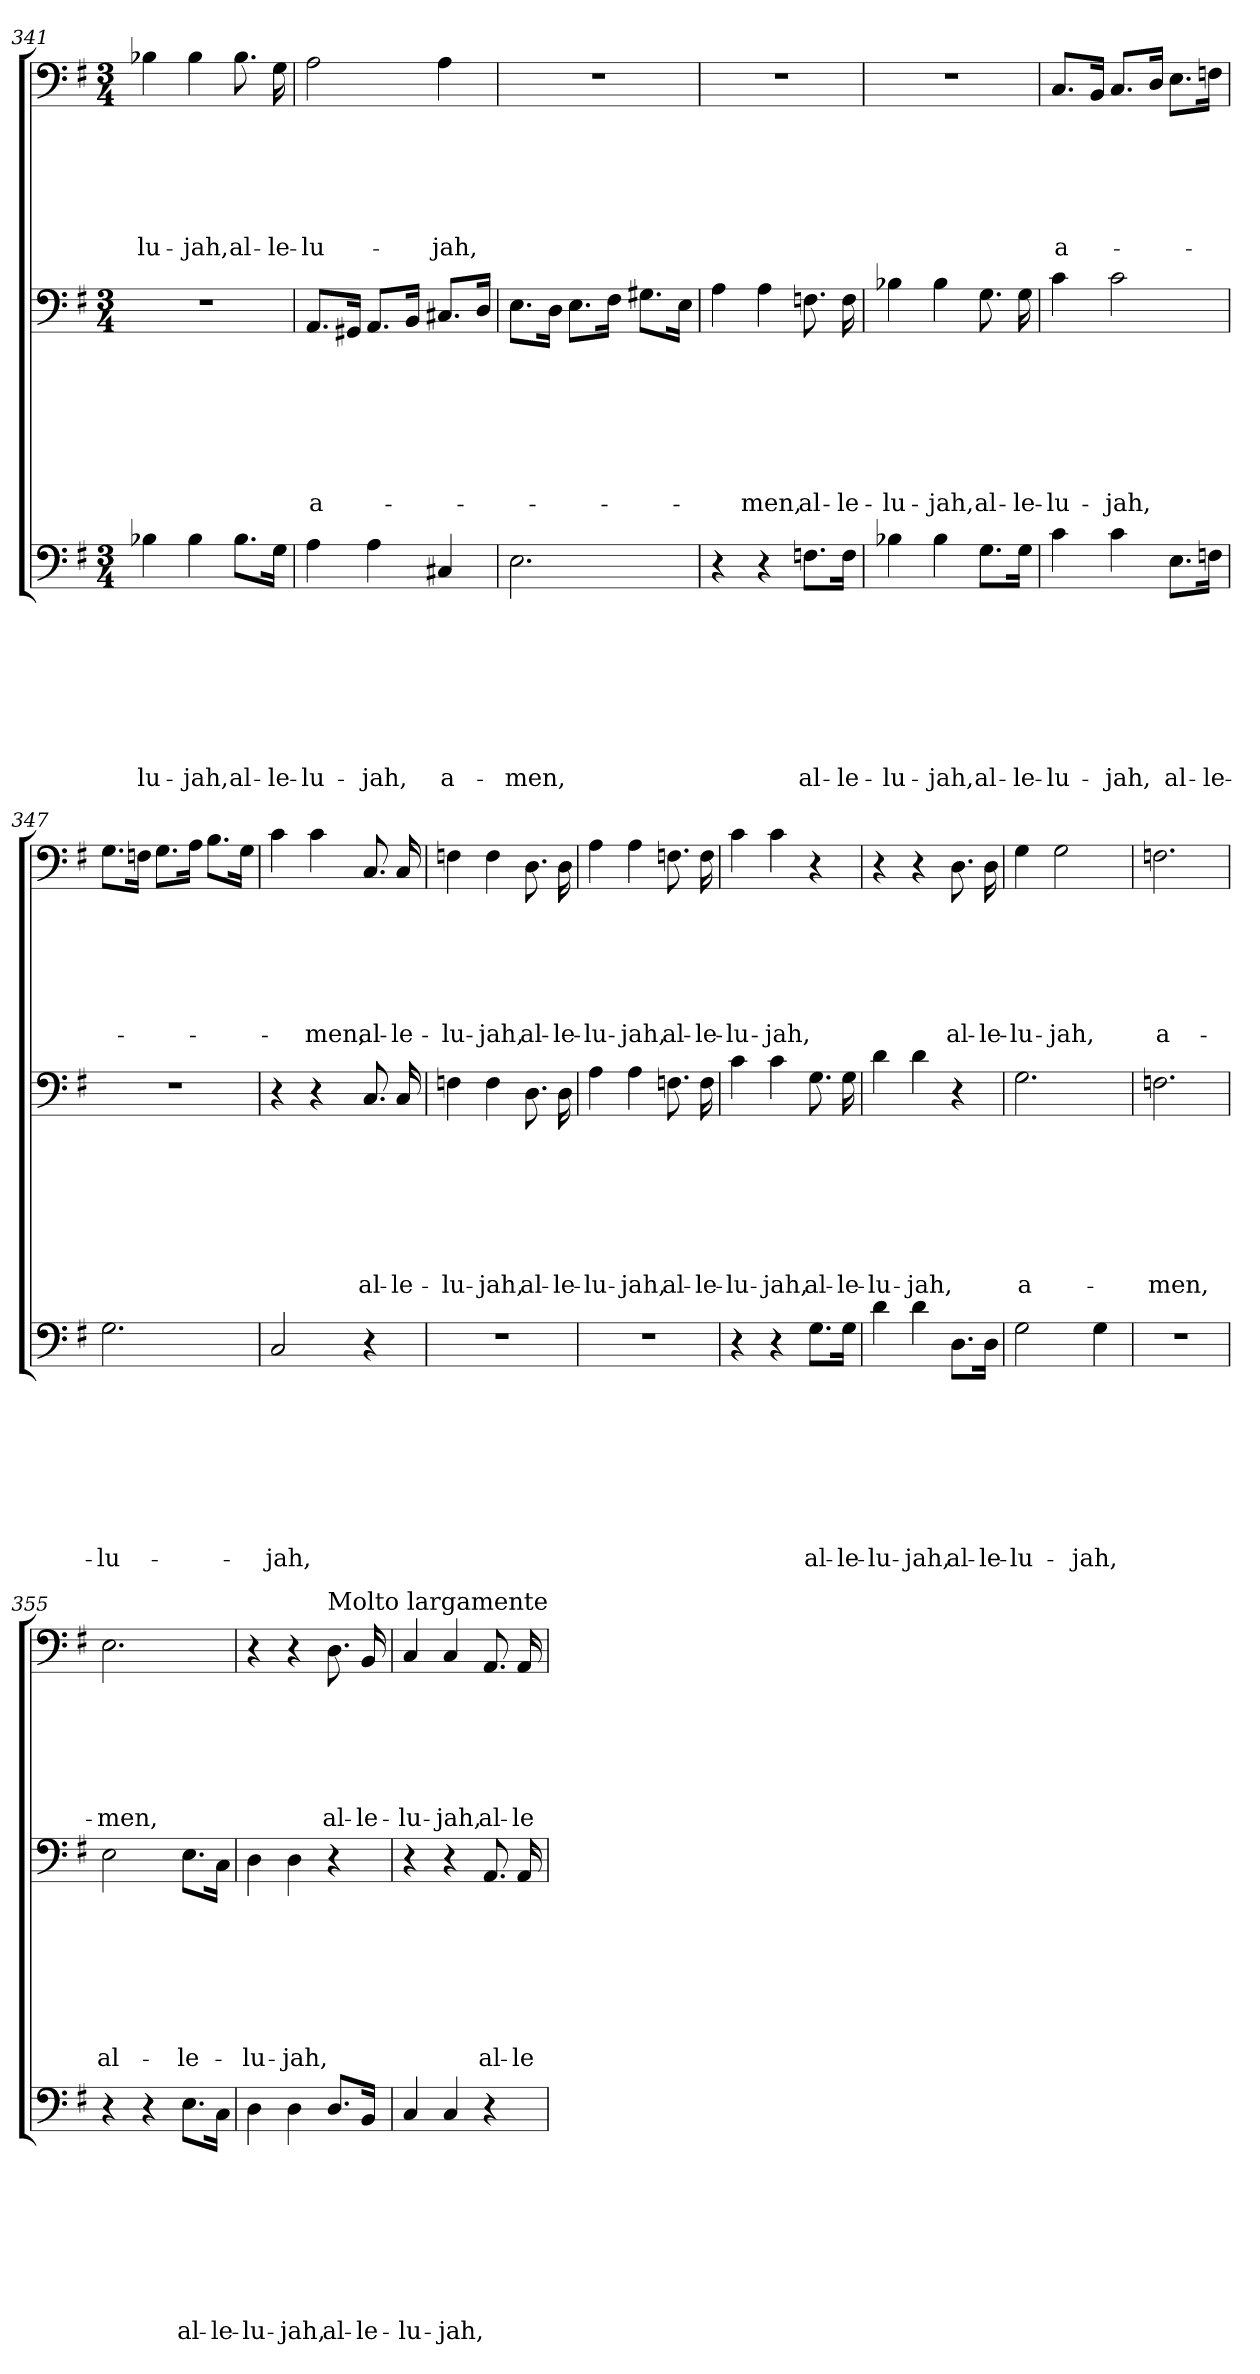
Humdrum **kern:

**kern	**text	**text	**text	**text	**text	**text	**text	**text	**kern	**text	**text	**text	**text	**text	**text	**text	**kern	**text	**text	**text	**text	**text	**text
*part3	*part3	*part3	*part3	*part3	*part3	*part3	*part3	*part3	*part2	*part2	*part2	*part2	*part2	*part2	*part2	*part2	*part1	*part1	*part1	*part1	*part1	*part1	*part1
*staff3	*staff3	*staff3	*staff3	*staff3	*staff3	*staff3	*staff3	*staff3	*staff2	*staff2	*staff2	*staff2	*staff2	*staff2	*staff2	*staff2	*staff1	*staff1	*staff1	*staff1	*staff1	*staff1	*staff1
*clefF4	*	*	*	*	*	*	*	*	*clefF4	*	*	*	*	*	*	*	*clefF4	*	*	*	*	*	*
*k[f#]	*	*	*	*	*	*	*	*	*k[f#]	*	*	*	*	*	*	*	*k[f#]	*	*	*	*	*	*
*G:	*	*	*	*	*	*	*	*	*G:	*	*	*	*	*	*	*	*G:	*	*	*	*	*	*
*M3/4	*	*	*	*	*	*	*	*	*M3/4	*	*	*	*	*	*	*	*M3/4	*	*	*	*	*	*
=341	=341	=341	=341	=341	=341	=341	=341	=341	=341	=341	=341	=341	=341	=341	=341	=341	=341	=341	=341	=341	=341	=341	=341
!	!	!	!	!	!	!	!	!LO:LY:b	!	!	!	!	!	!	!	!	!	!	!	!	!	!	!LO:LY:b
4B-X\	.	.	.	.	.	.	.	-lu-	2.r	.	.	.	.	.	.	.	4B-X\	.	.	.	.	.	-lu-
!	!	!	!	!	!	!	!	!LO:LY:b	!	!	!	!	!	!	!	!	!	!	!	!	!	!	!LO:LY:b
4B-\	.	.	.	.	.	.	.	-jah,	.	.	.	.	.	.	.	.	4B-\	.	.	.	.	.	-jah,
!	!	!	!	!	!	!	!	!LO:LY:b	!	!	!	!	!	!	!	!	!	!	!	!	!	!	!LO:LY:b
8.B-\L	.	.	.	.	.	.	.	al-	.	.	.	.	.	.	.	.	8.B-\	.	.	.	.	.	al-
!	!	!	!	!	!	!	!	!LO:LY:b	!	!	!	!	!	!	!	!	!	!	!	!	!	!	!LO:LY:b
16G\Jk	.	.	.	.	.	.	.	-le-	.	.	.	.	.	.	.	.	16G\	.	.	.	.	.	-le-
!!LO:PB:g=z
=342	=342	=342	=342	=342	=342	=342	=342	=342	=342	=342	=342	=342	=342	=342	=342	=342	=342	=342	=342	=342	=342	=342	=342
!	!	!	!	!	!	!	!	!LO:LY:b	!	!	!	!	!	!	!	!LO:LY:b	!	!	!	!	!	!	!LO:LY:b
4A\	.	.	.	.	.	.	.	-lu-	8.AA/L	.	.	.	.	.	.	a-	2A\	.	.	.	.	.	-lu-
.	.	.	.	.	.	.	.	.	16GG#X/Jk	.	.	.	.	.	.	.	.	.	.	.	.	.	.
!	!	!	!	!	!	!	!	!LO:LY:b	!	!	!	!	!	!	!	!	!	!	!	!	!	!	!
4A\	.	.	.	.	.	.	.	-jah,	8.AA/L	.	.	.	.	.	.	.	.	.	.	.	.	.	.
.	.	.	.	.	.	.	.	.	16BB/Jk	.	.	.	.	.	.	.	.	.	.	.	.	.	.
!	!	!	!	!	!	!	!	!LO:LY:b	!	!	!	!	!	!	!	!	!	!	!	!	!	!	!LO:LY:b
4C#X/	.	.	.	.	.	.	.	a-	8.C#X/L	.	.	.	.	.	.	.	4A\	.	.	.	.	.	-jah,
.	.	.	.	.	.	.	.	.	16D/Jk	.	.	.	.	.	.	.	.	.	.	.	.	.	.
=343	=343	=343	=343	=343	=343	=343	=343	=343	=343	=343	=343	=343	=343	=343	=343	=343	=343	=343	=343	=343	=343	=343	=343
!	!	!	!	!	!	!	!	!LO:LY:b	!	!	!	!	!	!	!	!	!	!	!	!	!	!	!
2.E\	.	.	.	.	.	.	.	-men,	8.E\L	.	.	.	.	.	.	.	2.r	.	.	.	.	.	.
.	.	.	.	.	.	.	.	.	16D\Jk	.	.	.	.	.	.	.	.	.	.	.	.	.	.
.	.	.	.	.	.	.	.	.	8.E\L	.	.	.	.	.	.	.	.	.	.	.	.	.	.
.	.	.	.	.	.	.	.	.	16F#\Jk	.	.	.	.	.	.	.	.	.	.	.	.	.	.
.	.	.	.	.	.	.	.	.	8.G#X\L	.	.	.	.	.	.	.	.	.	.	.	.	.	.
.	.	.	.	.	.	.	.	.	16E\Jk	.	.	.	.	.	.	.	.	.	.	.	.	.	.
=344	=344	=344	=344	=344	=344	=344	=344	=344	=344	=344	=344	=344	=344	=344	=344	=344	=344	=344	=344	=344	=344	=344	=344
4r	.	.	.	.	.	.	.	.	4A\	.	.	.	.	.	.	.	2.r	.	.	.	.	.	.
!	!	!	!	!	!	!	!	!	!	!	!	!	!	!	!	!LO:LY:b	!	!	!	!	!	!	!
4r	.	.	.	.	.	.	.	.	4A\	.	.	.	.	.	.	-men,	.	.	.	.	.	.	.
!	!	!	!	!	!	!	!	!LO:LY:b	!	!	!	!	!	!	!	!LO:LY:b	!	!	!	!	!	!	!
8.Fn\L	.	.	.	.	.	.	.	al-	8.Fn\	.	.	.	.	.	.	al-	.	.	.	.	.	.	.
!	!	!	!	!	!	!	!	!LO:LY:b	!	!	!	!	!	!	!	!LO:LY:b	!	!	!	!	!	!	!
16F\Jk	.	.	.	.	.	.	.	-le-	16F\	.	.	.	.	.	.	-le-	.	.	.	.	.	.	.
=345	=345	=345	=345	=345	=345	=345	=345	=345	=345	=345	=345	=345	=345	=345	=345	=345	=345	=345	=345	=345	=345	=345	=345
!	!	!	!	!	!	!	!	!LO:LY:b	!	!	!	!	!	!	!	!LO:LY:b	!	!	!	!	!	!	!
4B-X\	.	.	.	.	.	.	.	-lu-	4B-X\	.	.	.	.	.	.	-lu-	2.r	.	.	.	.	.	.
!	!	!	!	!	!	!	!	!LO:LY:b	!	!	!	!	!	!	!	!LO:LY:b	!	!	!	!	!	!	!
4B-\	.	.	.	.	.	.	.	-jah,	4B-\	.	.	.	.	.	.	-jah,	.	.	.	.	.	.	.
!	!	!	!	!	!	!	!	!LO:LY:b	!	!	!	!	!	!	!	!LO:LY:b	!	!	!	!	!	!	!
8.G\L	.	.	.	.	.	.	.	al-	8.G\	.	.	.	.	.	.	al-	.	.	.	.	.	.	.
!	!	!	!	!	!	!	!	!LO:LY:b	!	!	!	!	!	!	!	!LO:LY:b	!	!	!	!	!	!	!
16G\Jk	.	.	.	.	.	.	.	-le-	16G\	.	.	.	.	.	.	-le-	.	.	.	.	.	.	.
=346	=346	=346	=346	=346	=346	=346	=346	=346	=346	=346	=346	=346	=346	=346	=346	=346	=346	=346	=346	=346	=346	=346	=346
!	!	!	!	!	!	!	!	!LO:LY:b	!	!	!	!	!	!	!	!LO:LY:b	!	!	!	!	!	!	!LO:LY:b
4c\	.	.	.	.	.	.	.	-lu-	4c\	.	.	.	.	.	.	-lu-	8.C/L	.	.	.	.	.	a-
.	.	.	.	.	.	.	.	.	.	.	.	.	.	.	.	.	16BB/Jk	.	.	.	.	.	.
!	!	!	!	!	!	!	!	!LO:LY:b	!	!	!	!	!	!	!	!LO:LY:b	!	!	!	!	!	!	!
4c\	.	.	.	.	.	.	.	-jah,	2c\	.	.	.	.	.	.	-jah,	8.C/L	.	.	.	.	.	.
.	.	.	.	.	.	.	.	.	.	.	.	.	.	.	.	.	16D/Jk	.	.	.	.	.	.
!	!	!	!	!	!	!	!	!LO:LY:b	!	!	!	!	!	!	!	!	!	!	!	!	!	!	!
8.E\L	.	.	.	.	.	.	.	al-	.	.	.	.	.	.	.	.	8.E\L	.	.	.	.	.	.
!	!	!	!	!	!	!	!	!LO:LY:b	!	!	!	!	!	!	!	!	!	!	!	!	!	!	!
16Fn\Jk	.	.	.	.	.	.	.	-le-	.	.	.	.	.	.	.	.	16Fn\Jk	.	.	.	.	.	.
=347	=347	=347	=347	=347	=347	=347	=347	=347	=347	=347	=347	=347	=347	=347	=347	=347	=347	=347	=347	=347	=347	=347	=347
!	!	!	!	!	!	!	!	!LO:LY:b	!	!	!	!	!	!	!	!	!	!	!	!	!	!	!
2.G\	.	.	.	.	.	.	.	-lu-	2.r	.	.	.	.	.	.	.	8.G\L	.	.	.	.	.	.
.	.	.	.	.	.	.	.	.	.	.	.	.	.	.	.	.	16Fn\Jk	.	.	.	.	.	.
.	.	.	.	.	.	.	.	.	.	.	.	.	.	.	.	.	8.G\L	.	.	.	.	.	.
.	.	.	.	.	.	.	.	.	.	.	.	.	.	.	.	.	16A\Jk	.	.	.	.	.	.
.	.	.	.	.	.	.	.	.	.	.	.	.	.	.	.	.	8.B\L	.	.	.	.	.	.
.	.	.	.	.	.	.	.	.	.	.	.	.	.	.	.	.	16G\Jk	.	.	.	.	.	.
=348	=348	=348	=348	=348	=348	=348	=348	=348	=348	=348	=348	=348	=348	=348	=348	=348	=348	=348	=348	=348	=348	=348	=348
!	!	!	!	!	!	!	!	!LO:LY:b	!	!	!	!	!	!	!	!	!	!	!	!	!	!	!
2C/	.	.	.	.	.	.	.	-jah,	4r	.	.	.	.	.	.	.	4c\	.	.	.	.	.	.
!	!	!	!	!	!	!	!	!	!	!	!	!	!	!	!	!	!	!	!	!	!	!	!LO:LY:b
.	.	.	.	.	.	.	.	.	4r	.	.	.	.	.	.	.	4c\	.	.	.	.	.	-men,
!	!	!	!	!	!	!	!	!	!	!	!	!	!	!	!	!LO:LY:b	!	!	!	!	!	!	!LO:LY:b
4r	.	.	.	.	.	.	.	.	8.C/	.	.	.	.	.	.	al-	8.C/	.	.	.	.	.	al-
!	!	!	!	!	!	!	!	!	!	!	!	!	!	!	!	!LO:LY:b	!	!	!	!	!	!	!LO:LY:b
.	.	.	.	.	.	.	.	.	16C/	.	.	.	.	.	.	-le-	16C/	.	.	.	.	.	-le-
!!LO:LB:g=z
=349	=349	=349	=349	=349	=349	=349	=349	=349	=349	=349	=349	=349	=349	=349	=349	=349	=349	=349	=349	=349	=349	=349	=349
!	!	!	!	!	!	!	!	!	!	!	!	!	!	!	!	!LO:LY:b	!	!	!	!	!	!	!LO:LY:b
2.r	.	.	.	.	.	.	.	.	4Fn\	.	.	.	.	.	.	-lu-	4Fn\	.	.	.	.	.	-lu-
!	!	!	!	!	!	!	!	!	!	!	!	!	!	!	!	!LO:LY:b	!	!	!	!	!	!	!LO:LY:b
.	.	.	.	.	.	.	.	.	4F\	.	.	.	.	.	.	-jah,	4F\	.	.	.	.	.	-jah,
!	!	!	!	!	!	!	!	!	!	!	!	!	!	!	!	!LO:LY:b	!	!	!	!	!	!	!LO:LY:b
.	.	.	.	.	.	.	.	.	8.D\	.	.	.	.	.	.	al-	8.D\	.	.	.	.	.	al-
!	!	!	!	!	!	!	!	!	!	!	!	!	!	!	!	!LO:LY:b	!	!	!	!	!	!	!LO:LY:b
.	.	.	.	.	.	.	.	.	16D\	.	.	.	.	.	.	-le-	16D\	.	.	.	.	.	-le-
=350	=350	=350	=350	=350	=350	=350	=350	=350	=350	=350	=350	=350	=350	=350	=350	=350	=350	=350	=350	=350	=350	=350	=350
!	!	!	!	!	!	!	!	!	!	!	!	!	!	!	!	!LO:LY:b	!	!	!	!	!	!	!LO:LY:b
2.r	.	.	.	.	.	.	.	.	4A\	.	.	.	.	.	.	-lu-	4A\	.	.	.	.	.	-lu-
!	!	!	!	!	!	!	!	!	!	!	!	!	!	!	!	!LO:LY:b	!	!	!	!	!	!	!LO:LY:b
.	.	.	.	.	.	.	.	.	4A\	.	.	.	.	.	.	-jah,	4A\	.	.	.	.	.	-jah,
!	!	!	!	!	!	!	!	!	!	!	!	!	!	!	!	!LO:LY:b	!	!	!	!	!	!	!LO:LY:b
.	.	.	.	.	.	.	.	.	8.Fn\	.	.	.	.	.	.	al-	8.Fn\	.	.	.	.	.	al-
!	!	!	!	!	!	!	!	!	!	!	!	!	!	!	!	!LO:LY:b	!	!	!	!	!	!	!LO:LY:b
.	.	.	.	.	.	.	.	.	16F\	.	.	.	.	.	.	-le-	16F\	.	.	.	.	.	-le-
=351	=351	=351	=351	=351	=351	=351	=351	=351	=351	=351	=351	=351	=351	=351	=351	=351	=351	=351	=351	=351	=351	=351	=351
!	!	!	!	!	!	!	!	!	!	!	!	!	!	!	!	!LO:LY:b	!	!	!	!	!	!	!LO:LY:b
4r	.	.	.	.	.	.	.	.	4c\	.	.	.	.	.	.	-lu-	4c\	.	.	.	.	.	-lu-
!	!	!	!	!	!	!	!	!	!	!	!	!	!	!	!	!LO:LY:b	!	!	!	!	!	!	!LO:LY:b
4r	.	.	.	.	.	.	.	.	4c\	.	.	.	.	.	.	-jah,	4c\	.	.	.	.	.	-jah,
!	!	!	!	!	!	!	!	!LO:LY:b	!	!	!	!	!	!	!	!LO:LY:b	!	!	!	!	!	!	!
8.G\L	.	.	.	.	.	.	.	al-	8.G\	.	.	.	.	.	.	al-	4r	.	.	.	.	.	.
!	!	!	!	!	!	!	!	!LO:LY:b	!	!	!	!	!	!	!	!LO:LY:b	!	!	!	!	!	!	!
16G\Jk	.	.	.	.	.	.	.	-le-	16G\	.	.	.	.	.	.	-le-	.	.	.	.	.	.	.
!!LO:LB:g=z
=352	=352	=352	=352	=352	=352	=352	=352	=352	=352	=352	=352	=352	=352	=352	=352	=352	=352	=352	=352	=352	=352	=352	=352
!	!	!	!	!	!	!	!	!LO:LY:b	!	!	!	!	!	!	!	!LO:LY:b	!	!	!	!	!	!	!
4d\	.	.	.	.	.	.	.	-lu-	4d\	.	.	.	.	.	.	-lu-	4r	.	.	.	.	.	.
!	!	!	!	!	!	!	!	!LO:LY:b	!	!	!	!	!	!	!	!LO:LY:b	!	!	!	!	!	!	!
4d\	.	.	.	.	.	.	.	-jah,	4d\	.	.	.	.	.	.	-jah,	4r	.	.	.	.	.	.
!	!	!	!	!	!	!	!	!LO:LY:b	!	!	!	!	!	!	!	!	!	!	!	!	!	!	!LO:LY:b
8.D\L	.	.	.	.	.	.	.	al-	4r	.	.	.	.	.	.	.	8.D\	.	.	.	.	.	al-
!	!	!	!	!	!	!	!	!LO:LY:b	!	!	!	!	!	!	!	!	!	!	!	!	!	!	!LO:LY:b
16D\Jk	.	.	.	.	.	.	.	-le-	.	.	.	.	.	.	.	.	16D\	.	.	.	.	.	-le-
=353	=353	=353	=353	=353	=353	=353	=353	=353	=353	=353	=353	=353	=353	=353	=353	=353	=353	=353	=353	=353	=353	=353	=353
!	!	!	!	!	!	!	!	!LO:LY:b	!	!	!	!	!	!	!	!LO:LY:b	!	!	!	!	!	!	!LO:LY:b
2G\	.	.	.	.	.	.	.	-lu-	2.G\	.	.	.	.	.	.	a-	4G\	.	.	.	.	.	-lu-
!	!	!	!	!	!	!	!	!	!	!	!	!	!	!	!	!	!	!	!	!	!	!	!LO:LY:b
.	.	.	.	.	.	.	.	.	.	.	.	.	.	.	.	.	2G\	.	.	.	.	.	-jah,
!	!	!	!	!	!	!	!	!LO:LY:b	!	!	!	!	!	!	!	!	!	!	!	!	!	!	!
4G\	.	.	.	.	.	.	.	-jah,	.	.	.	.	.	.	.	.	.	.	.	.	.	.	.
=354	=354	=354	=354	=354	=354	=354	=354	=354	=354	=354	=354	=354	=354	=354	=354	=354	=354	=354	=354	=354	=354	=354	=354
!	!	!	!	!	!	!	!	!	!	!	!	!	!	!	!	!LO:LY:b	!	!	!	!	!	!	!LO:LY:b
2.r	.	.	.	.	.	.	.	.	2.Fn\	.	.	.	.	.	.	-men,	2.Fn\	.	.	.	.	.	a-
=355	=355	=355	=355	=355	=355	=355	=355	=355	=355	=355	=355	=355	=355	=355	=355	=355	=355	=355	=355	=355	=355	=355	=355
!	!	!	!	!	!	!	!	!	!	!	!	!	!	!	!	!LO:LY:b	!	!	!	!	!	!	!LO:LY:b
4r	.	.	.	.	.	.	.	.	2E\	.	.	.	.	.	.	al-	2.E\	.	.	.	.	.	-men,
4r	.	.	.	.	.	.	.	.	.	.	.	.	.	.	.	.	.	.	.	.	.	.	.
!	!	!	!	!	!	!	!	!LO:LY:b	!	!	!	!	!	!	!	!LO:LY:b	!	!	!	!	!	!	!
8.E\L	.	.	.	.	.	.	.	al-	8.E\L	.	.	.	.	.	.	-le-	.	.	.	.	.	.	.
!	!	!	!	!	!	!	!	!LO:LY:b	!	!	!	!	!	!	!	!	!	!	!	!	!	!	!
16C\Jk	.	.	.	.	.	.	.	-le-	16C\Jk	.	.	.	.	.	.	.	.	.	.	.	.	.	.
=356	=356	=356	=356	=356	=356	=356	=356	=356	=356	=356	=356	=356	=356	=356	=356	=356	=356	=356	=356	=356	=356	=356	=356
!	!	!	!	!	!	!	!	!LO:LY:b	!	!	!	!	!	!	!	!LO:LY:b	!	!	!	!	!	!	!
4D\	.	.	.	.	.	.	.	-lu-	4D\	.	.	.	.	.	.	-lu-	4r	.	.	.	.	.	.
!	!	!	!	!	!	!	!	!LO:LY:b	!	!	!	!	!	!	!	!LO:LY:b	!	!	!	!	!	!	!
4D\	.	.	.	.	.	.	.	-jah,	4D\	.	.	.	.	.	.	-jah,	4r	.	.	.	.	.	.
!	!	!	!	!	!	!	!	!LO:LY:b	!	!	!	!	!	!	!	!	!	!	!	!	!	!	!LO:LY:b
8.D/L	.	.	.	.	.	.	.	al-	4r	.	.	.	.	.	.	.	8.D\	.	.	.	.	.	al-
!	!	!	!	!	!	!	!	!LO:LY:b	!	!	!	!	!	!	!	!	!	!	!	!	!	!	!LO:LY:b
16BB/Jk	.	.	.	.	.	.	.	-le-	.	.	.	.	.	.	.	.	16BB/	.	.	.	.	.	-le-
=357	=357	=357	=357	=357	=357	=357	=357	=357	=357	=357	=357	=357	=357	=357	=357	=357	=357	=357	=357	=357	=357	=357	=357
!	!	!	!	!	!	!	!	!LO:LY:b	!	!	!	!	!	!	!	!	!	!	!	!	!	!	!LO:LY:b
4C/	.	.	.	.	.	.	.	-lu-	4r	.	.	.	.	.	.	.	4C/	.	.	.	.	.	-lu-
!	!	!	!	!	!	!	!	!LO:LY:b	!	!	!	!	!	!	!	!	!	!	!	!	!	!	!LO:LY:b
4C/	.	.	.	.	.	.	.	-jah,	4r	.	.	.	.	.	.	.	4C/	.	.	.	.	.	-jah,
!	!	!	!	!	!	!	!	!	!	!	!	!	!	!	!	!LO:LY:b	!	!	!	!	!	!	!LO:LY:b
4r	.	.	.	.	.	.	.	.	8.AA/	.	.	.	.	.	.	al-	8.AA/	.	.	.	.	.	al-
!	!	!	!	!	!	!	!	!	!	!	!	!	!	!	!	!LO:LY:b	!	!	!	!	!	!	!LO:LY:b
.	.	.	.	.	.	.	.	.	16AA/	.	.	.	.	.	.	-le-	16AA/	.	.	.	.	.	-le-
!	!	!	!	!	!	!	!	!	!	!	!	!	!	!	!	!	!LO:TX:a:t=Molto largamente	!	!	!	!	!	!
=	=	=	=	=	=	=	=	=	=	=	=	=	=	=	=	=	=	=	=	=	=	=	=
*-	*-	*-	*-	*-	*-	*-	*-	*-	*-	*-	*-	*-	*-	*-	*-	*-	*-	*-	*-	*-	*-	*-	*-
